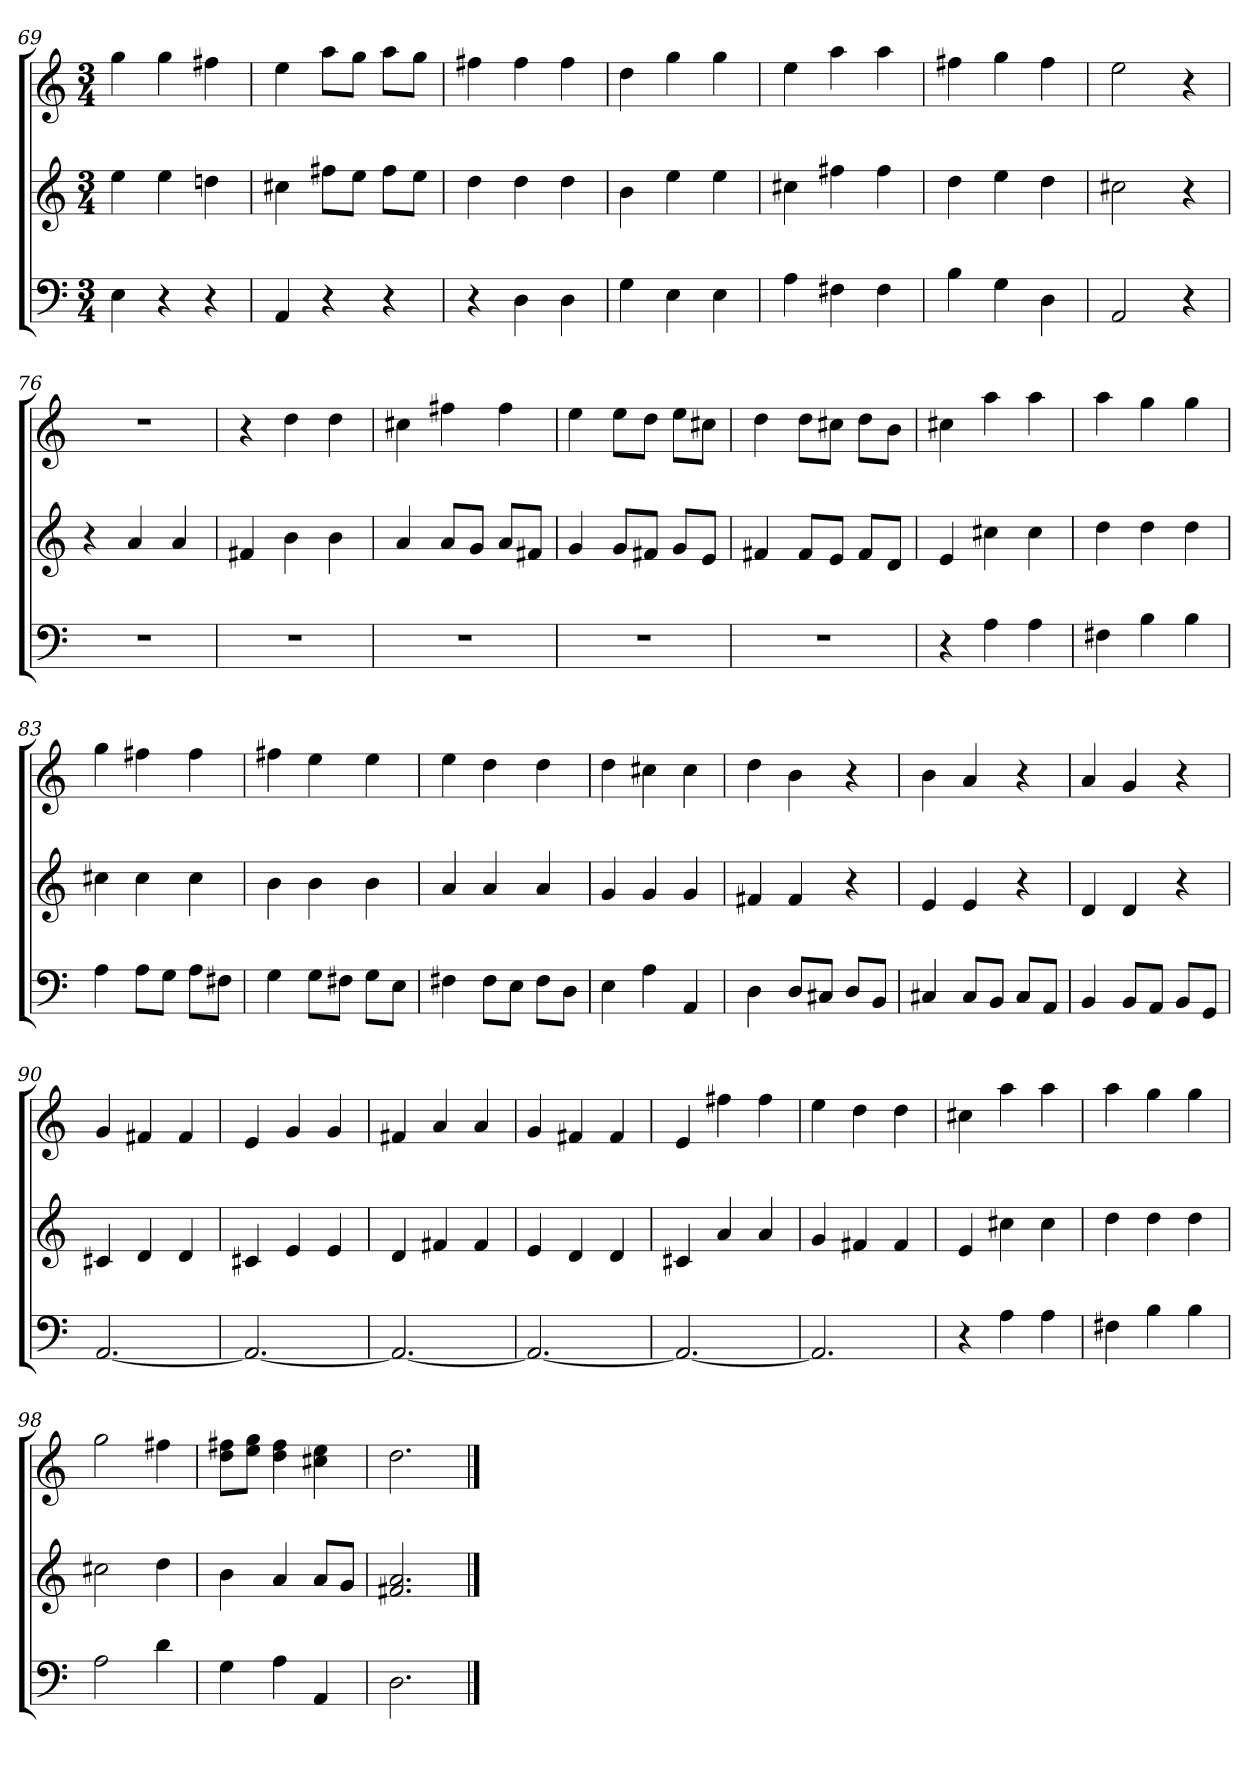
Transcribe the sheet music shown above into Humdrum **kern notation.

**kern	**kern	**kern
*part3	*part2	*part1
*staff3	*staff2	*staff1
*M3/4	*M3/4	*M3/4
=69	=69	=69
4E	4ee	4gg
4r	4ee	4gg
4r	4ddn	4ff#X
=70	=70	=70
4AA	4cc#X	4ee
4r	8ff#XL	8aaL
.	8eeJ	8ggJ
4r	8ff#L	8aaL
.	8eeJ	8ggJ
=71	=71	=71
4r	4dd	4ff#X
4D	4dd	4ff#
4D	4dd	4ff#
=72	=72	=72
4G	4b	4dd
4E	4ee	4gg
4E	4ee	4gg
=73	=73	=73
4A	4cc#X	4ee
4F#X	4ff#X	4aa
4F#	4ff#	4aa
=74	=74	=74
4B	4dd	4ff#X
4G	4ee	4gg
4D	4dd	4ff#
=75	=75	=75
2AA	2cc#X	2ee
4r	4r	4r
=76	=76	=76
2.r	4r	2.r
.	4a	.
.	4a	.
=77	=77	=77
2.r	4f#X	4r
.	4b	4dd
.	4b	4dd
=78	=78	=78
2.r	4a	4cc#X
.	8aL	4ff#X
.	8gJ	.
.	8aL	4ff#
.	8f#XJ	.
=79	=79	=79
2.r	4g	4ee
.	8gL	8eeL
.	8f#XJ	8ddJ
.	8gL	8eeL
.	8eJ	8cc#XJ
=80	=80	=80
2.r	4f#X	4dd
.	8f#L	8ddL
.	8eJ	8cc#XJ
.	8f#L	8ddL
.	8dJ	8bJ
=81	=81	=81
4r	4e	4cc#X
4A	4cc#X	4aa
4A	4cc#	4aa
=82	=82	=82
4F#X	4dd	4aa
4B	4dd	4gg
4B	4dd	4gg
=83	=83	=83
4A	4cc#X	4gg
8AL	4cc#	4ff#X
8GJ	.	.
8AL	4cc#	4ff#
8F#XJ	.	.
=84	=84	=84
4G	4b	4ff#X
8GL	4b	4ee
8F#XJ	.	.
8GL	4b	4ee
8EJ	.	.
=85	=85	=85
4F#X	4a	4ee
8F#L	4a	4dd
8EJ	.	.
8F#L	4a	4dd
8DJ	.	.
=86	=86	=86
4E	4g	4dd
4A	4g	4cc#X
4AA	4g	4cc#
=87	=87	=87
4D	4f#X	4dd
8DL	4f#	4b
8C#XJ	.	.
8DL	4r	4r
8BBJ	.	.
=88	=88	=88
4C#X	4e	4b
8C#L	4e	4a
8BBJ	.	.
8C#L	4r	4r
8AAJ	.	.
=89	=89	=89
4BB	4d	4a
8BBL	4d	4g
8AAJ	.	.
8BBL	4r	4r
8GGJ	.	.
=90	=90	=90
[2.AA	4c#X	4g
.	4d	4f#X
.	4d	4f#
=91	=91	=91
2.AA_	4c#X	4e
.	4e	4g
.	4e	4g
=92	=92	=92
2.AA_	4d	4f#X
.	4f#X	4a
.	4f#	4a
=93	=93	=93
2.AA_	4e	4g
.	4d	4f#X
.	4d	4f#
=94	=94	=94
2.AA_	4c#X	4e
.	4a	4ff#X
.	4a	4ff#
=95	=95	=95
2.AA]	4g	4ee
.	4f#X	4dd
.	4f#	4dd
=96	=96	=96
4r	4e	4cc#X
4A	4cc#X	4aa
4A	4cc#	4aa
=97	=97	=97
4F#X	4dd	4aa
4B	4dd	4gg
4B	4dd	4gg
=98	=98	=98
2A	2cc#X	2gg
4d	4dd	4ff#X
=99	=99	=99
4G	4b	8dd 8ff#XL
.	.	8ee 8ggJ
4A	4a	4dd 4ff#
4AA	8aL	4cc#X 4ee
.	8gJ	.
=100	=100	=100
2.D	2.f#X 2.a	2.dd
==	==	==
*-	*-	*-
